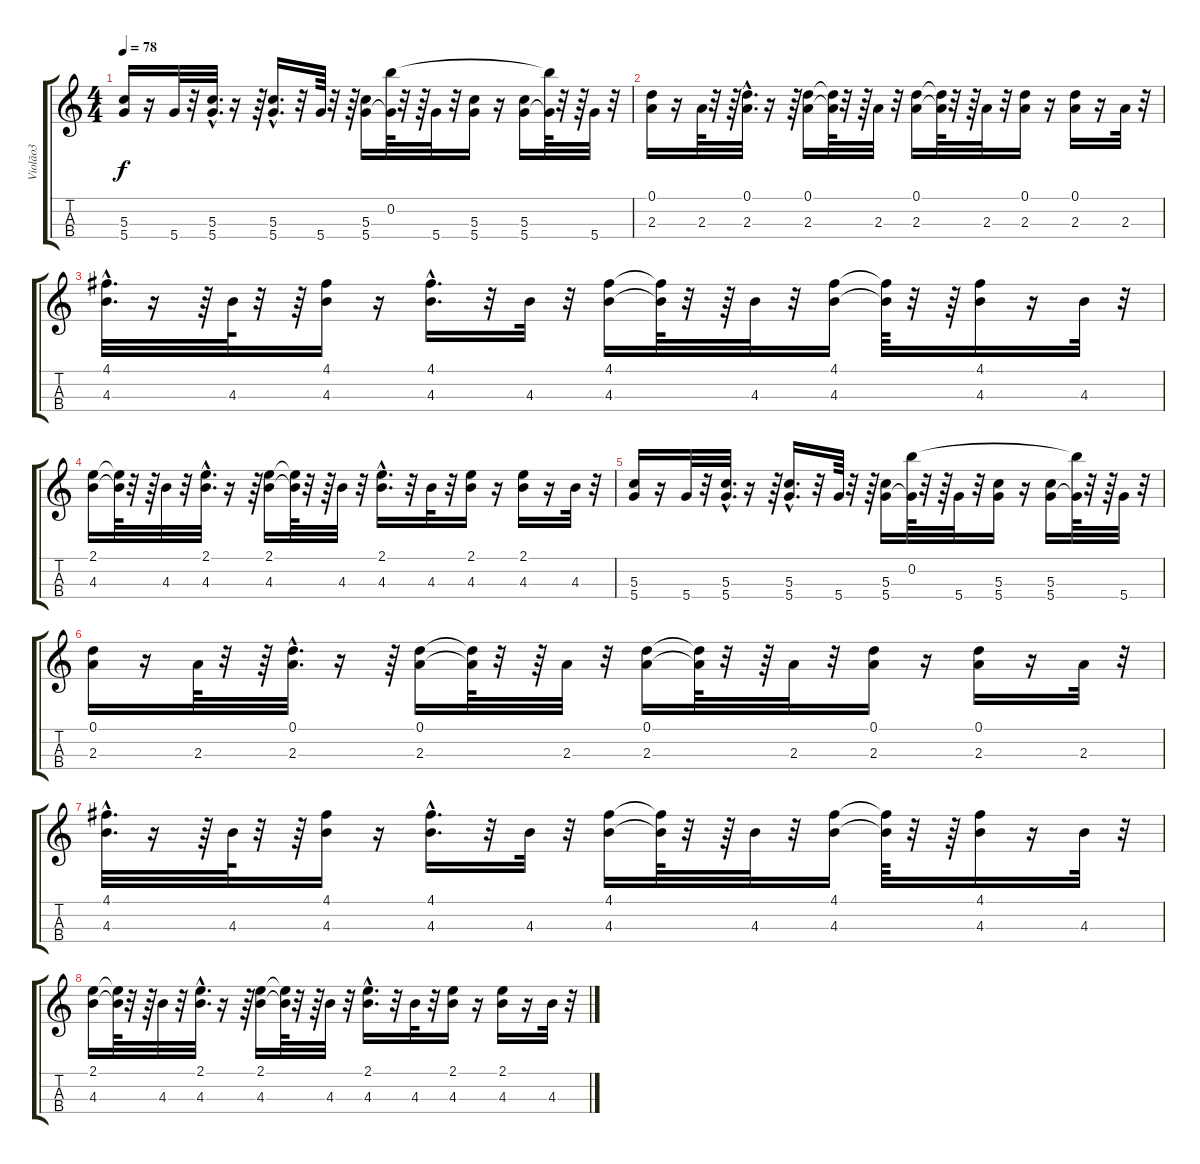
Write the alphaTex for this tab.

\track ("Violão3" "Violão3") {instrument acousticguitarsteel}
\staff {score tabs}
\tuning (D4 B4 G3 D3) {hide}
\ts (4 4)
\tempo 78
\clef g2
\ks c
(5.3 5.4).16{dy f} r.16 5.4.32 r.32 (5.3{hac} 5.4{hac}).32{d} r.16 r.64 (5.3{hac} 5.4{hac}).16{d} r.32 5.4.64 r.32 r.64 (5.3 5.4).16 (0.2 5.4{t}).64 r.32 r.64 5.4.32 r.32 (5.3 5.4).16 r.16 (5.3 5.4).16 (0.2{t} 5.4{t}).64 r.32 r.64 5.4.32 r.32 |
(0.1 2.3).16 r.16 2.3.64 r.32 r.64 (0.1{hac} 2.3{hac}).32{d} r.16 r.64 (0.1 2.3).16 (0.1{t} 2.3{t}).64 r.32 r.64 2.3.32 r.32 (0.1 2.3).16 (0.1{t} 2.3{t}).64 r.32 r.64 2.3.32 r.32 (0.1 2.3).16 r.16 (0.1 2.3).16 r.16 2.3.32 r.32 |
(4.1{hac} 4.3{hac}).32{d} r.16 r.64 4.3.64 r.32 r.64 (4.1 4.3).16 r.16 (4.1{hac} 4.3{hac}).16{d} r.32 4.3.32 r.32 (4.1 4.3).16 (4.1{t} 4.3{t}).64 r.32 r.64 4.3.32 r.32 (4.1 4.3).16 (4.1{t} 4.3{t}).64 r.32 r.64 (4.1 4.3).16 r.16 4.3.32 r.32 |
(2.1 4.3).16 (2.1{t} 4.3{t}).64 r.32 r.64 4.3.32 r.32 (2.1{hac} 4.3{hac}).32{d} r.16 r.64 (2.1 4.3).16 (2.1{t} 4.3{t}).64 r.32 r.64 4.3.32 r.32 (2.1{hac} 4.3{hac}).16{d} r.32 4.3.32 r.32 (2.1 4.3).16 r.16 (2.1 4.3).16 r.16 4.3.32 r.32 |
(5.3 5.4).16 r.16 5.4.32 r.32 (5.3{hac} 5.4{hac}).32{d} r.16 r.64 (5.3{hac} 5.4{hac}).16{d} r.32 5.4.64 r.32 r.64 (5.3 5.4).16 (0.2 5.4{t}).64 r.32 r.64 5.4.32 r.32 (5.3 5.4).16 r.16 (5.3 5.4).16 (0.2{t} 5.4{t}).64 r.32 r.64 5.4.32 r.32 |
(0.1 2.3).16 r.16 2.3.64 r.32 r.64 (0.1{hac} 2.3{hac}).32{d} r.16 r.64 (0.1 2.3).16 (0.1{t} 2.3{t}).64 r.32 r.64 2.3.32 r.32 (0.1 2.3).16 (0.1{t} 2.3{t}).64 r.32 r.64 2.3.32 r.32 (0.1 2.3).16 r.16 (0.1 2.3).16 r.16 2.3.32 r.32 |
(4.1{hac} 4.3{hac}).32{d} r.16 r.64 4.3.64 r.32 r.64 (4.1 4.3).16 r.16 (4.1{hac} 4.3{hac}).16{d} r.32 4.3.32 r.32 (4.1 4.3).16 (4.1{t} 4.3{t}).64 r.32 r.64 4.3.32 r.32 (4.1 4.3).16 (4.1{t} 4.3{t}).64 r.32 r.64 (4.1 4.3).16 r.16 4.3.32 r.32 |
(2.1 4.3).16 (2.1{t} 4.3{t}).64 r.32 r.64 4.3.32 r.32 (2.1{hac} 4.3{hac}).32{d} r.16 r.64 (2.1 4.3).16 (2.1{t} 4.3{t}).64 r.32 r.64 4.3.32 r.32 (2.1{hac} 4.3{hac}).16{d} r.32 4.3.32 r.32 (2.1 4.3).16 r.16 (2.1 4.3).16 r.16 4.3.32 r.32
